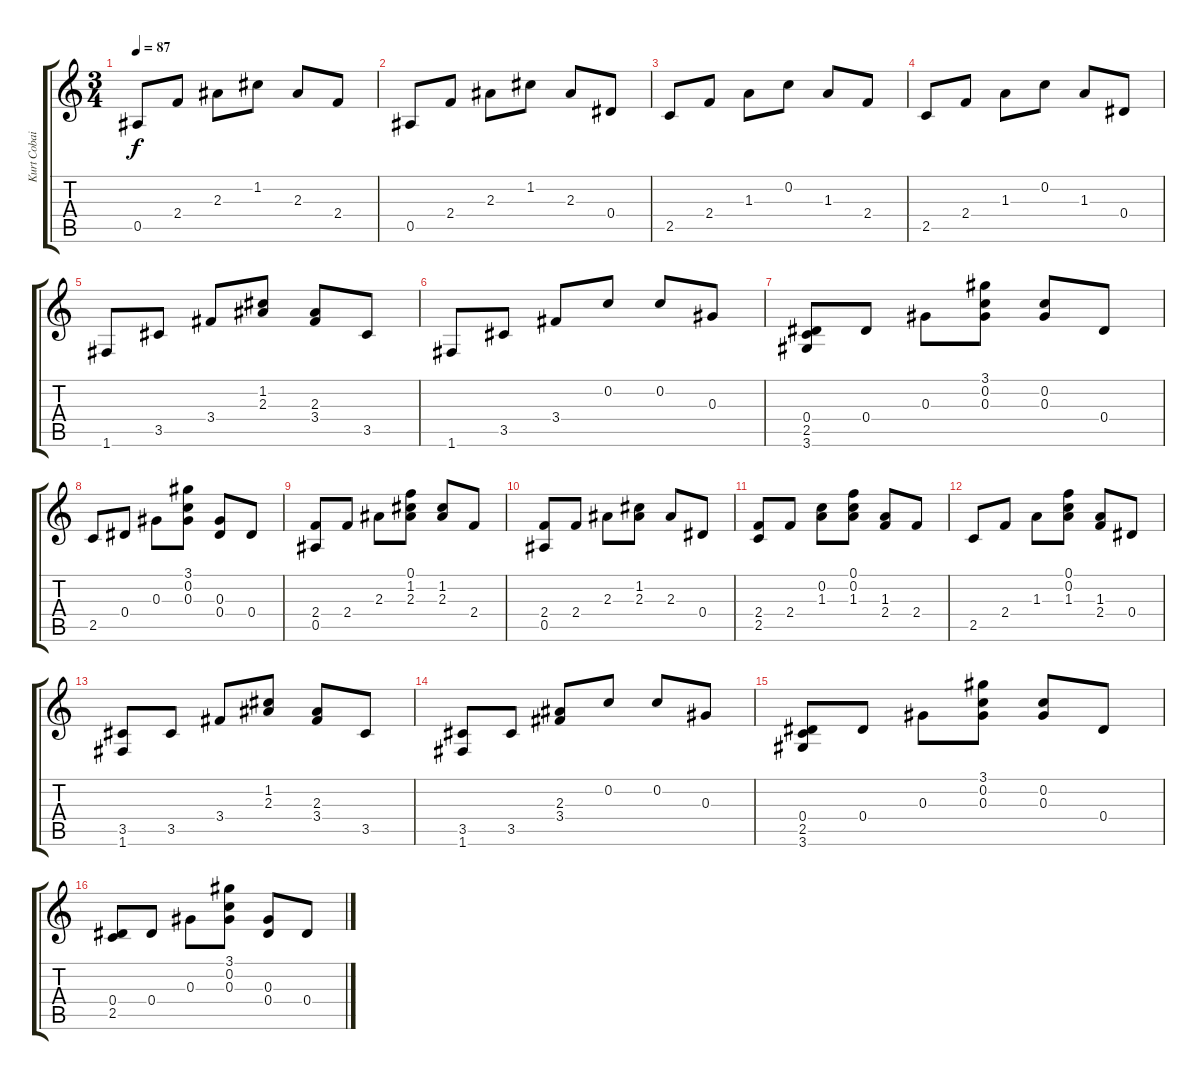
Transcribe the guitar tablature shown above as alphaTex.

\track ("Kurt Cobain (alias Blake)" "Kurt Cobai") {instrument acousticguitarsteel}
\staff {score tabs}
\tuning (F4 C4 Ab3 Eb3 Bb2 F2) {hide}
\ts (3 4)
\tempo 87
\clef g2
\ks c
0.5.8{dy f instrument acousticguitarsteel} 2.4.8 2.3.8 1.2.8 2.3.8 2.4.8 |
0.5.8 2.4.8 2.3.8 1.2.8 2.3.8 0.4.8 |
2.5.8 2.4.8 1.3.8 0.2.8 1.3.8 2.4.8 |
2.5.8 2.4.8 1.3.8 0.2.8 1.3.8 0.4.8 |
1.6.8 3.5.8 3.4.8 (1.2 2.3).8 (2.3 3.4).8 3.5.8 |
1.6.8 3.5.8 3.4.8 0.2.8 0.2.8 0.3.8 |
(0.4 2.5 3.6).8 0.4.8 0.3.8 (3.1 0.2 0.3).8 (0.2 0.3).8 0.4.8 |
2.5.8 0.4.8 0.3.8 (3.1 0.2 0.3).8 (0.3 0.4).8 0.4.8 |
(2.4 0.5).8 2.4.8 2.3.8 (0.1 1.2 2.3).8 (1.2 2.3).8 2.4.8 |
(2.4 0.5).8 2.4.8 2.3.8 (1.2 2.3).8 2.3.8 0.4.8 |
(2.4 2.5).8 2.4.8 (0.2 1.3).8 (0.1 0.2 1.3).8 (1.3 2.4).8 2.4.8 |
2.5.8 2.4.8 1.3.8 (0.1 0.2 1.3).8 (1.3 2.4).8 0.4.8 |
(3.5 1.6).8 3.5.8 3.4.8 (1.2 2.3).8 (2.3 3.4).8 3.5.8 |
(3.5 1.6).8 3.5.8 (2.3 3.4).8 0.2.8 0.2.8 0.3.8 |
(0.4 2.5 3.6).8 0.4.8 0.3.8 (3.1 0.2 0.3).8 (0.2 0.3).8 0.4.8 |
(0.4 2.5).8 0.4.8 0.3.8 (3.1 0.2 0.3).8 (0.3 0.4).8 0.4.8
